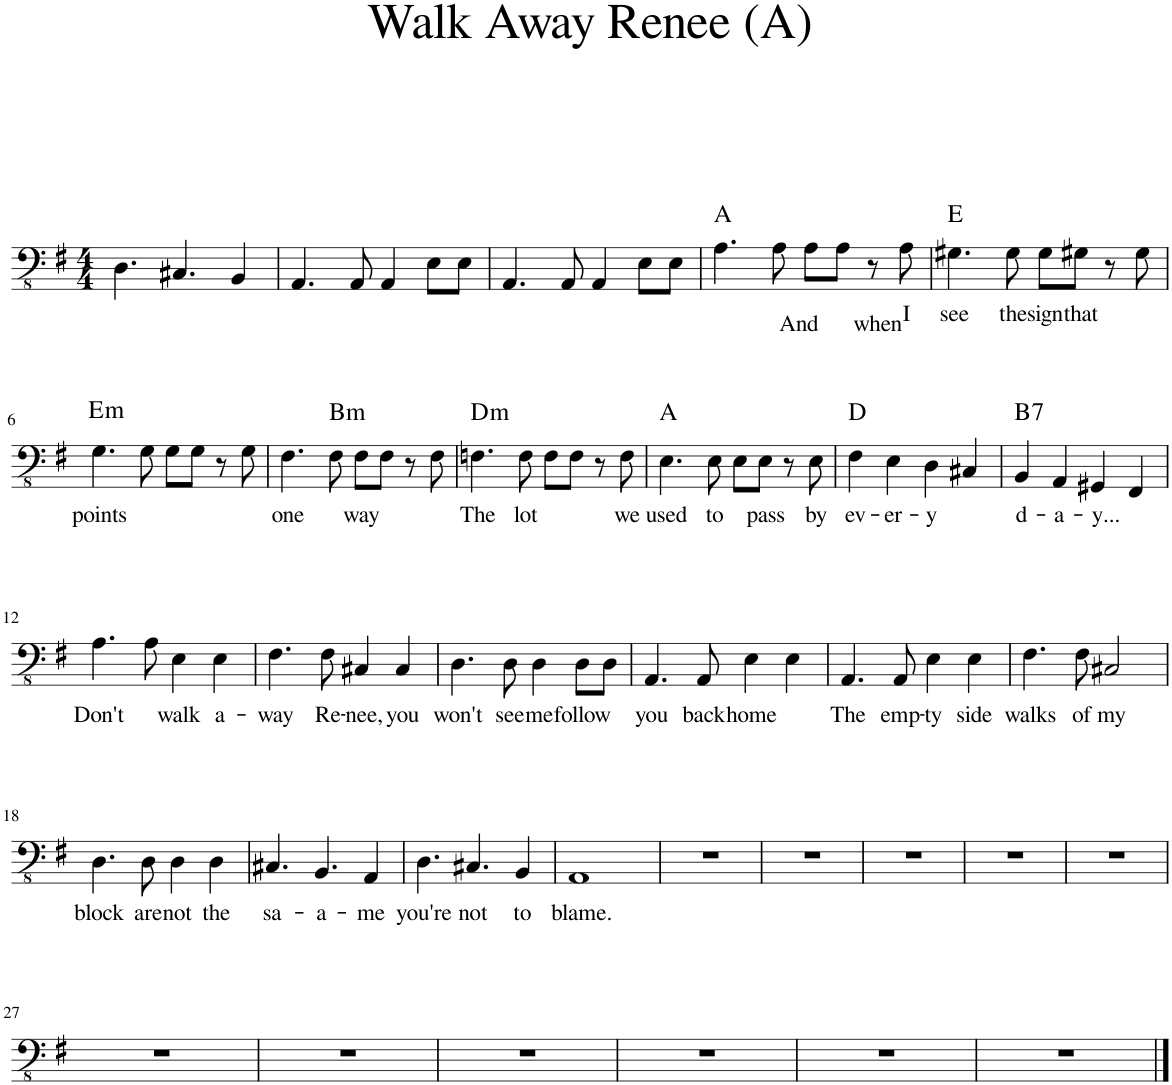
**kern	**text	**harte
*part1	*part1	*part1
*staff1	*staff1	*
*I"Electric Bass	*	*
*I'El. B.	*	*
*clefFv4	*	*
*k[f#]	*	*
*M4/4	*	*
=1	=1	=1
4.DD\	.	.
4.CC#X/	.	.
4BBB/	.	.
=2	=2	=2
4.AAA/	.	.
8AAA/	.	.
4AAA/	.	.
8EE\L	.	.
8EE\J	.	.
=3	=3	=3
4.AAA/	.	.
8AAA/	.	.
4AAA/	.	.
8EE\L	.	.
8EE\J	.	.
=4	=4	=4
!	!LO:LY:b	!
4.AA\	And	A:maj
!	!LO:LY:b	!
8AA\	when	.
8AA\L	.	.
8AA\J	.	.
8r	.	.
!	!LO:LY:b	!
8AA\	I	.
=5	=5	=5
!	!LO:LY:b	!
4.GG#X\	see	E:maj
!	!LO:LY:b	!
8GG#\	the	.
!	!LO:LY:b	!
8GG#\L	sign	.
!	!LO:LY:b	!
8GG#X\J	that	.
8r	.	.
8GG#\	.	.
!!LO:LB:g=z
=6	=6	=6
!	!LO:LY:b	!
4.GG\	points	.
8GG\	.	.
8GG\L	.	.
8GG\J	.	.
8r	.	.
!	!	!LO:H:kt=m
8GG\	.	E:min
=7	=7	=7
!	!LO:LY:b	!
4.FF#\	one	.
!	!	!LO:H:kt=m
8FF#\	.	B:min
!	!LO:LY:b	!
8FF#\L	way	.
8FF#\J	.	.
8r	.	.
8FF#\	.	.
=8	=8	=8
!	!LO:LY:b	!LO:H:kt=m
4.FFn\	The	D:min
!	!LO:LY:b	!
8FF\	lot	.
8FF\L	.	.
8FF\J	.	.
8r	.	.
!	!LO:LY:b	!
8FF\	we	.
=9	=9	=9
!	!LO:LY:b	!
4.EE\	used	A:maj
!	!LO:LY:b	!
8EE\	to	.
8EE\L	.	.
!	!LO:LY:b	!
8EE\J	pass	.
8r	.	.
!	!LO:LY:b	!
8EE\	by	.
=10	=10	=10
!	!LO:LY:b	!
4FF#\	ev-	D:maj
!	!LO:LY:b	!
4EE\	-er-	.
!	!LO:LY:b	!
4DD\	-y	.
4CC#X/	.	.
=11	=11	=11
!	!LO:LY:b	!LO:H:kt=7
4BBB/	d-	B:7
!	!LO:LY:b	!
4AAA/	-a-	.
!	!LO:LY:b	!
4GGG#X/	-y...	.
4FFF#/	.	.
!!LO:LB:g=z
=12	=12	=12
!	!LO:LY:b	!
4.AA\	Don't	.
8AA\	.	.
!	!LO:LY:b	!
4EE\	walk	.
!	!LO:LY:b	!
4EE\	a-	.
=13	=13	=13
!	!LO:LY:b	!
4.FF#\	-way	.
!	!LO:LY:b	!
8FF#\	Re-	.
!	!LO:LY:b	!
4CC#X/	-nee,	.
!	!LO:LY:b	!
4CC#/	you	.
=14	=14	=14
!	!LO:LY:b	!
4.DD\	won't	.
!	!LO:LY:b	!
8DD\	see	.
!	!LO:LY:b	!
4DD\	me	.
!	!LO:LY:b	!
8DD\L	follow	.
8DD\J	.	.
=15	=15	=15
!	!LO:LY:b	!
4.AAA/	you	.
!	!LO:LY:b	!
8AAA/	back	.
!	!LO:LY:b	!
4EE\	home	.
4EE\	.	.
=16	=16	=16
!	!LO:LY:b	!
4.AAA/	The	.
!	!LO:LY:b	!
8AAA/	emp-	.
!	!LO:LY:b	!
4EE\	-ty	.
!	!LO:LY:b	!
4EE\	side	.
=17	=17	=17
!	!LO:LY:b	!
4.FF#\	walks	.
!	!LO:LY:b	!
8FF#\	of	.
!	!LO:LY:b	!
2CC#X/	my	.
!!LO:LB:g=z
=18	=18	=18
!	!LO:LY:b	!
4.DD\	block	.
!	!LO:LY:b	!
8DD\	are	.
!	!LO:LY:b	!
4DD\	not	.
!	!LO:LY:b	!
4DD\	the	.
=19	=19	=19
!	!LO:LY:b	!
4.CC#X/	sa-	.
!	!LO:LY:b	!
4.BBB/	-a-	.
!	!LO:LY:b	!
4AAA/	-me	.
=20	=20	=20
!	!LO:LY:b	!
4.DD\	you're	.
!	!LO:LY:b	!
4.CC#X/	not	.
!	!LO:LY:b	!
4BBB/	to	.
=21	=21	=21
!	!LO:LY:b	!
1AAA	blame.	.
=22	=22	=22
1r	.	.
=23	=23	=23
1r	.	.
=24	=24	=24
1r	.	.
=25	=25	=25
1r	.	.
=26	=26	=26
1r	.	.
!!LO:LB:g=z
=27	=27	=27
1r	.	.
=28	=28	=28
1r	.	.
=29	=29	=29
1r	.	.
=30	=30	=30
1r	.	.
=31	=31	=31
1r	.	.
=32	=32	=32
1r	.	.
==	==	==
*-	*-	*-
